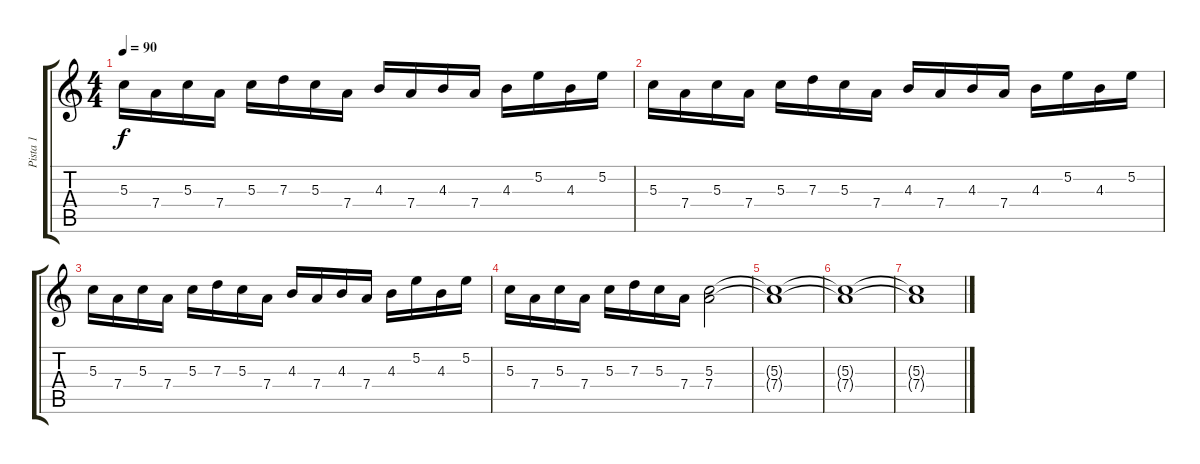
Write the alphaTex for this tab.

\track ("Pista 1" "Pista 1") {instrument distortionguitar}
\staff {score tabs}
\tuning (E4 B3 G3 D3 A2 D2) {hide}
\ts (4 4)
\tempo 90
\clef g2
\ks c
5.3.16{dy f} 7.4.16 5.3.16 7.4.16 5.3.16 7.3.16 5.3.16 7.4.16 4.3.16 7.4.16 4.3.16 7.4.16 4.3.16 5.2.16 4.3.16 5.2.16 |
5.3.16 7.4.16 5.3.16 7.4.16 5.3.16 7.3.16 5.3.16 7.4.16 4.3.16 7.4.16 4.3.16 7.4.16 4.3.16 5.2.16 4.3.16 5.2.16 |
5.3.16 7.4.16 5.3.16 7.4.16 5.3.16 7.3.16 5.3.16 7.4.16 4.3.16 7.4.16 4.3.16 7.4.16 4.3.16 5.2.16 4.3.16 5.2.16 |
5.3.16 7.4.16 5.3.16 7.4.16 5.3.16 7.3.16 5.3.16 7.4.16 (5.3 7.4).2 |
(5.3{t} 7.4{t}).1 |
(5.3{t} 7.4{t}).1 |
(5.3{t} 7.4{t}).1
